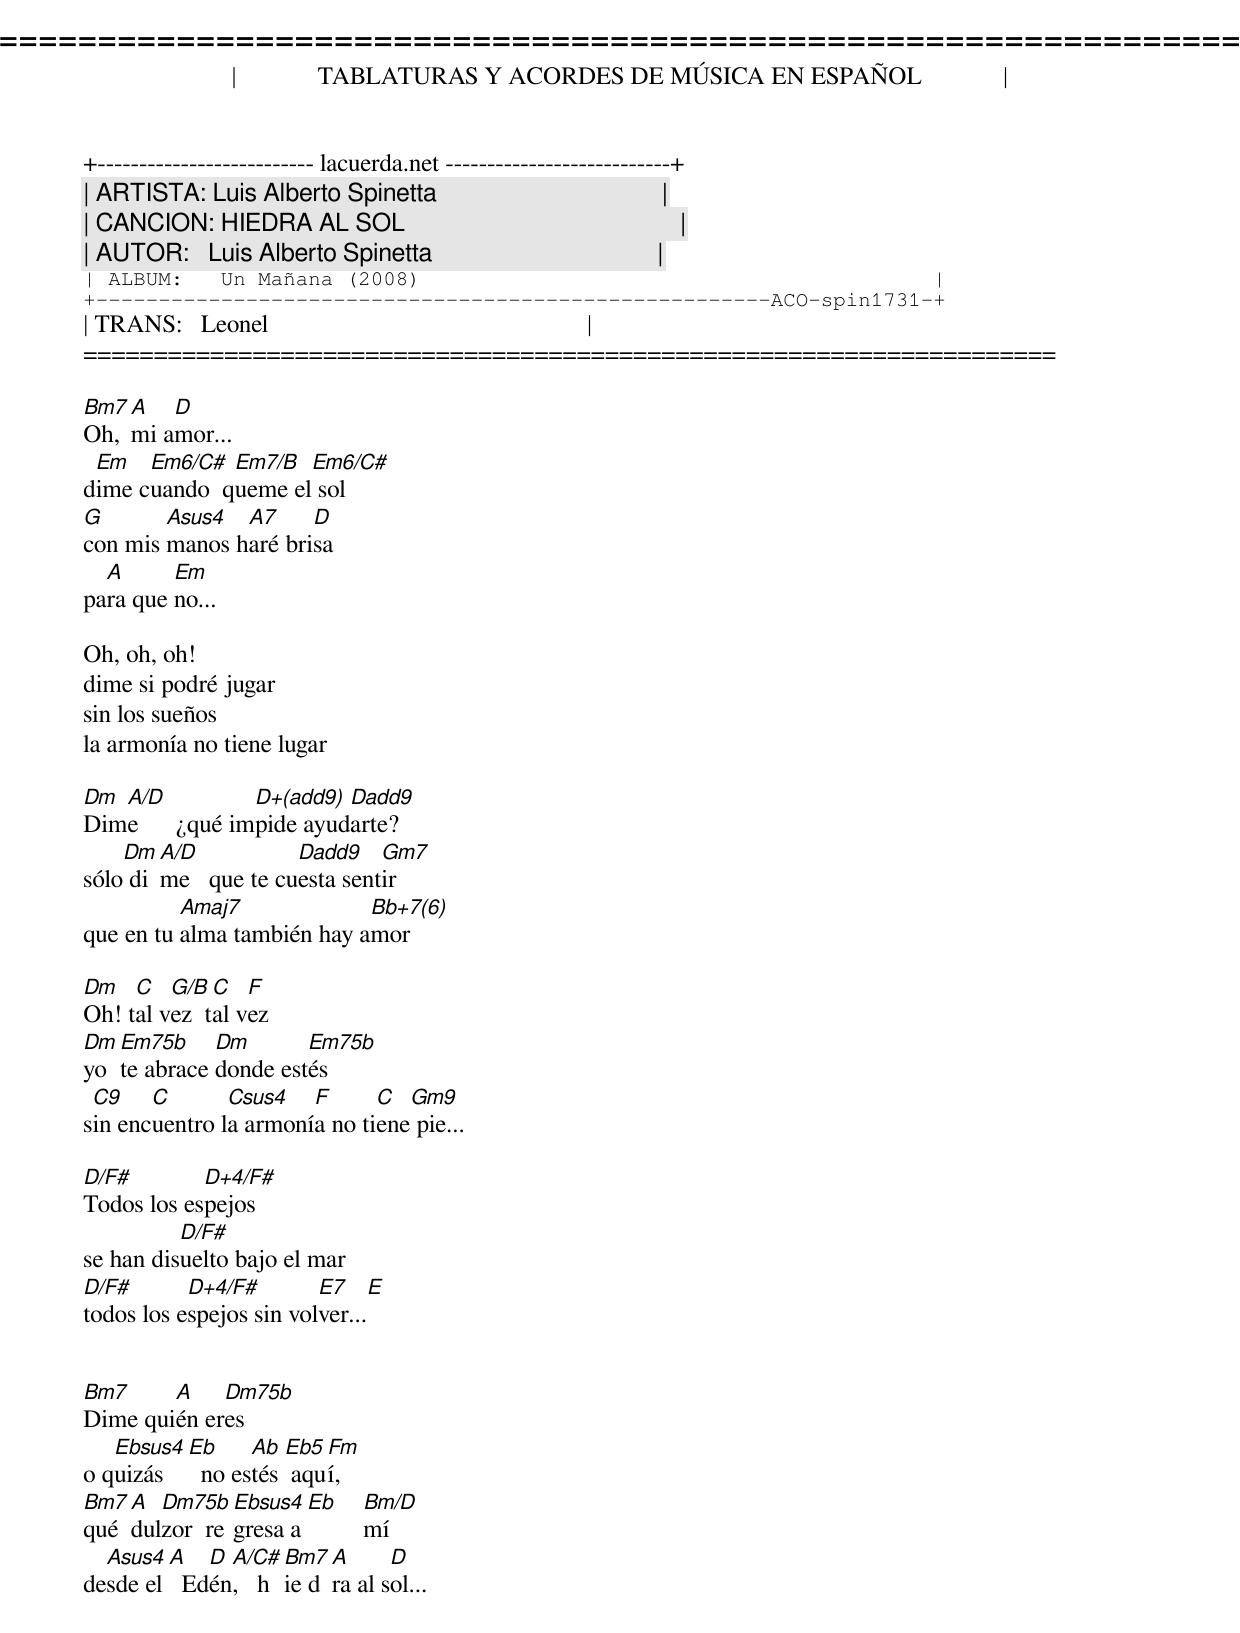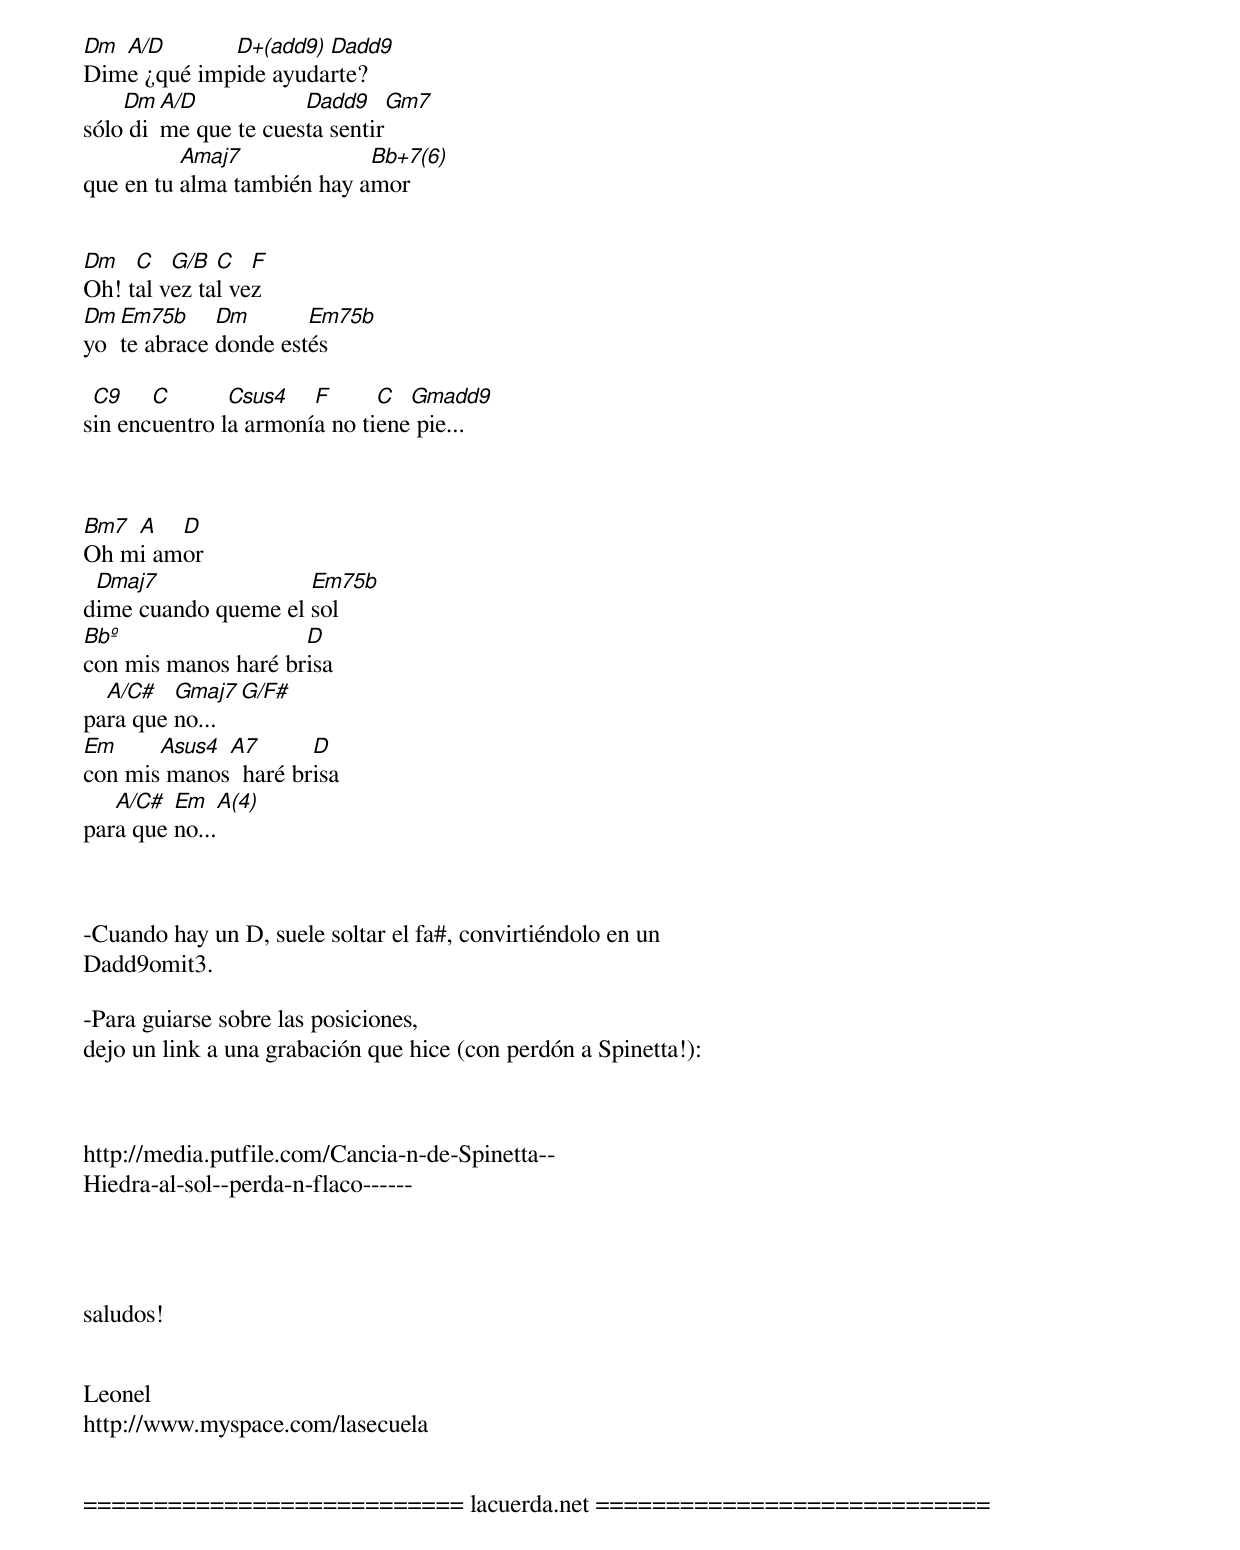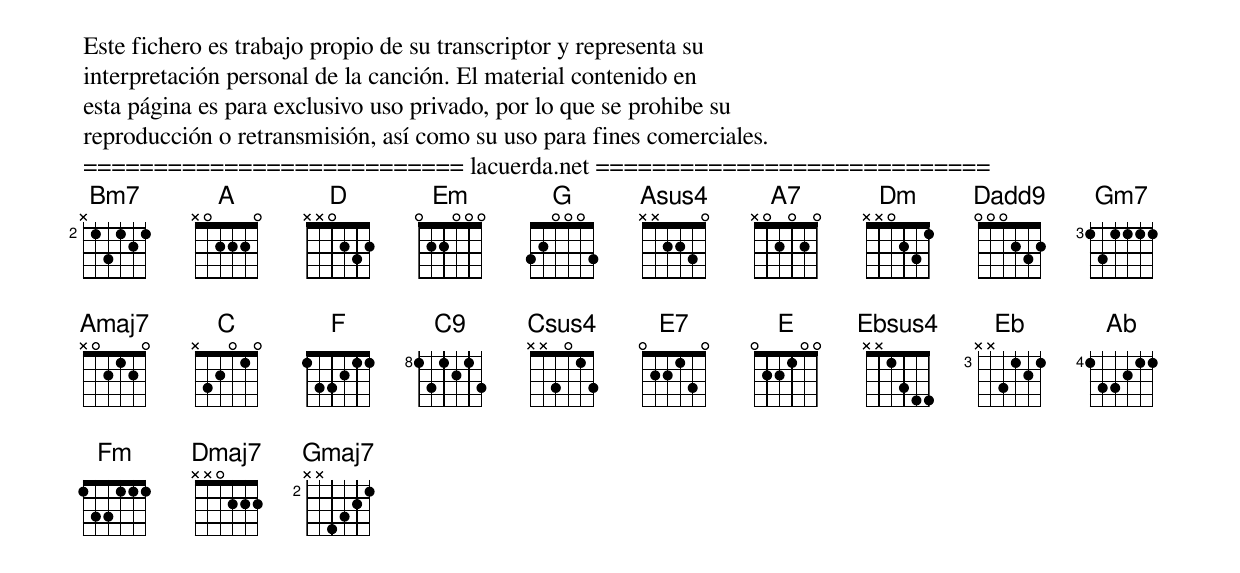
=====================================================================
|             TABLATURAS Y ACORDES DE MÚSICA EN ESPAÑOL             |
+-------------------------- lacuerda.net ---------------------------+
| ARTISTA: Luis Alberto Spinetta                                    |
| CANCION: HIEDRA AL SOL                                            |
| AUTOR:   Luis Alberto Spinetta                                    |
| ALBUM:   Un Mañana (2008)                                         |
+------------------------------------------------------ACO-spin1731-+
| TRANS:   Leonel                                                   |
=====================================================================

Bm7 A   D
Oh, mi amor...
 Em   Em6/C#  Em7/B  Em6/C#
dime cuando  queme el sol
G       Asus4  A7     D
con mis manos haré brisa
  A      Em
para que no...

Oh, oh, oh!
dime si podré jugar
sin los sueños
la armonía no tiene lugar

Dm A/D           D+(add9) Dadd9
Dime      ¿qué impide ayudarte?
    Dm A/D           Dadd9    Gm7
sólo dime   que te cuesta sentir
          Amaj7             Bb+7(6)
que en tu alma también hay amor

Dm   C   G/B  C   F
Oh! tal vez  tal vez
Dm Em75b     Dm       Em75b
yo te abrace donde estés
 C9    C       Csus4   F      C  Gm9
sin encuentro la armonía no tiene pie...

D/F#        D+4/F#
Todos los espejos
          D/F#
se han disuelto bajo el mar
D/F#       D+4/F#        E7    E
todos los espejos sin volver...


Bm7     A    Dm75b
Dime quién eres
   Ebsus4 Eb     Ab  Eb5 Fm
o quizás    no estés  aquí,
Bm7 A  Dm75b  Ebsus4 Eb  Bm/D
qué dulzor  regresa a    mí
  Asus4 A   D A/C# Bm7 A      D
desde el  Edén,   hie dra al sol...


Dm A/D       D+(add9) Dadd9
Dime ¿qué impide ayudarte?
    Dm A/D           Dadd9    Gm7
sólo dime que te cuesta sentir
          Amaj7             Bb+7(6)
que en tu alma también hay amor


Dm   C   G/B  C   F
Oh! tal vez tal vez
Dm Em75b     Dm       Em75b
yo te abrace donde estés

 C9    C       Csus4   F      C  Gmadd9
sin encuentro la armonía no tiene pie...



Bm7 A   D
Oh mi amor
 Dmaj7               Em75b
dime cuando queme el sol
Bbº                  D
con mis manos haré brisa
  A/C#   Gmaj7 G/F#
para que no...
Em     Asus4 A7       D
con mis manos  haré brisa
   A/C#  Em       A(4)
para que no...



-Cuando hay un D, suele soltar el fa#, convirtiéndolo en un
Dadd9omit3.

-Para guiarse sobre las posiciones,
dejo un link a una grabación que hice (con perdón a Spinetta!):



http://media.putfile.com/Cancia-n-de-Spinetta--
Hiedra-al-sol--perda-n-flaco------




saludos!


Leonel
http://www.myspace.com/lasecuela


=========================== lacuerda.net ============================
Este fichero es trabajo propio de su transcriptor y representa su
interpretación personal de la canción. El material contenido en
esta página es para exclusivo uso privado, por lo que se prohibe su
reproducción o retransmisión, así como su uso para fines comerciales.
=========================== lacuerda.net ============================
